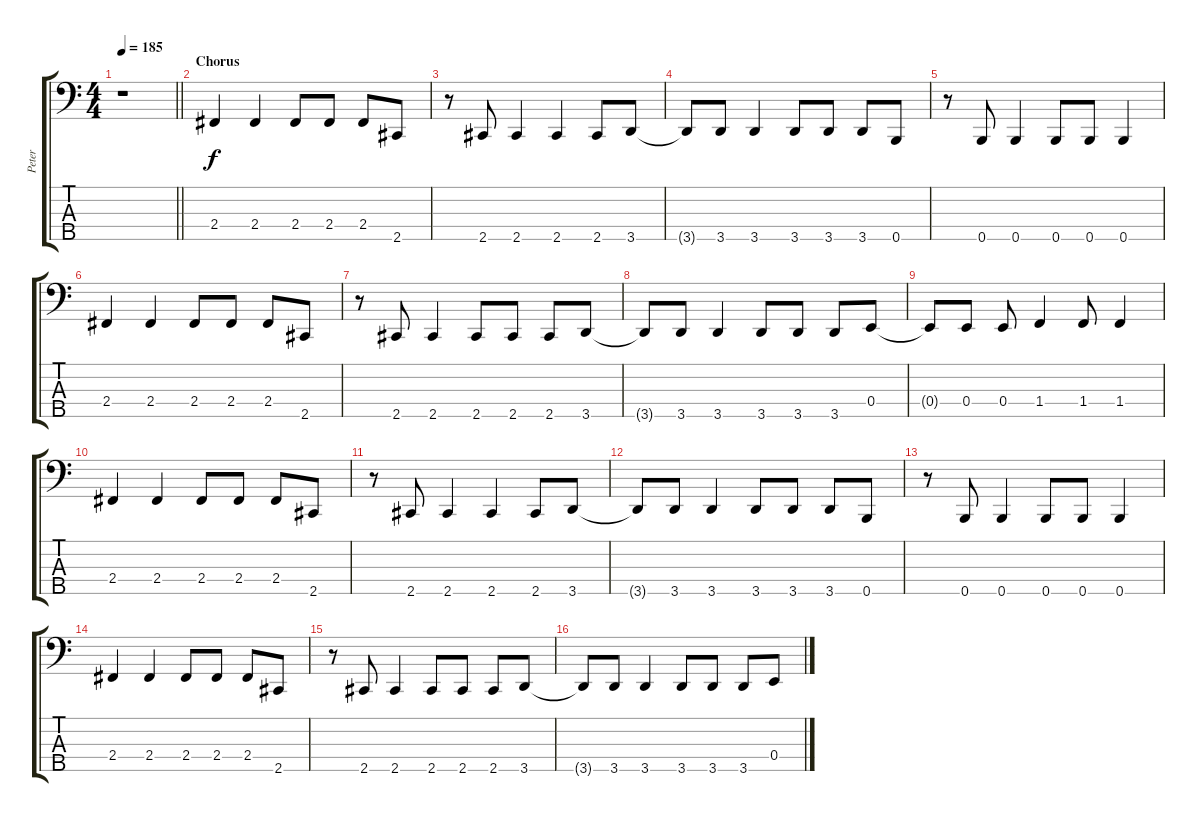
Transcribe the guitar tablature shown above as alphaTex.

\track ("Peter" "Peter") {instrument electricbassfinger}
\staff {score tabs}
\tuning (G2 D2 A1 E1 B0) {hide}
\ts (4 4)
\tempo 185
\clef f4
\barLineRight lightlight
\ks c
r.1{dy f} |
\section ("" "Chorus")
2.4.4 2.4.4 2.4.8 2.4.8 2.4.8 2.5.8 |
r.8 2.5.8 2.5.4 2.5.4 2.5.8 3.5.8 |
3.5{t}.8 3.5.8 3.5.4 3.5.8 3.5.8 3.5.8 0.5.8 |
r.8 0.5.8 0.5.4 0.5.8 0.5.8 0.5.4 |
2.4.4 2.4.4 2.4.8 2.4.8 2.4.8 2.5.8 |
r.8 2.5.8 2.5.4 2.5.8 2.5.8 2.5.8 3.5.8 |
3.5{t}.8 3.5.8 3.5.4 3.5.8 3.5.8 3.5.8 0.4.8 |
0.4{t}.8 0.4.8 0.4.8 1.4.4 1.4.8 1.4.4 |
2.4.4 2.4.4 2.4.8 2.4.8 2.4.8 2.5.8 |
r.8 2.5.8 2.5.4 2.5.4 2.5.8 3.5.8 |
3.5{t}.8 3.5.8 3.5.4 3.5.8 3.5.8 3.5.8 0.5.8 |
r.8 0.5.8 0.5.4 0.5.8 0.5.8 0.5.4 |
2.4.4 2.4.4 2.4.8 2.4.8 2.4.8 2.5.8 |
r.8 2.5.8 2.5.4 2.5.8 2.5.8 2.5.8 3.5.8 |
3.5{t}.8 3.5.8 3.5.4 3.5.8 3.5.8 3.5.8 0.4.8
